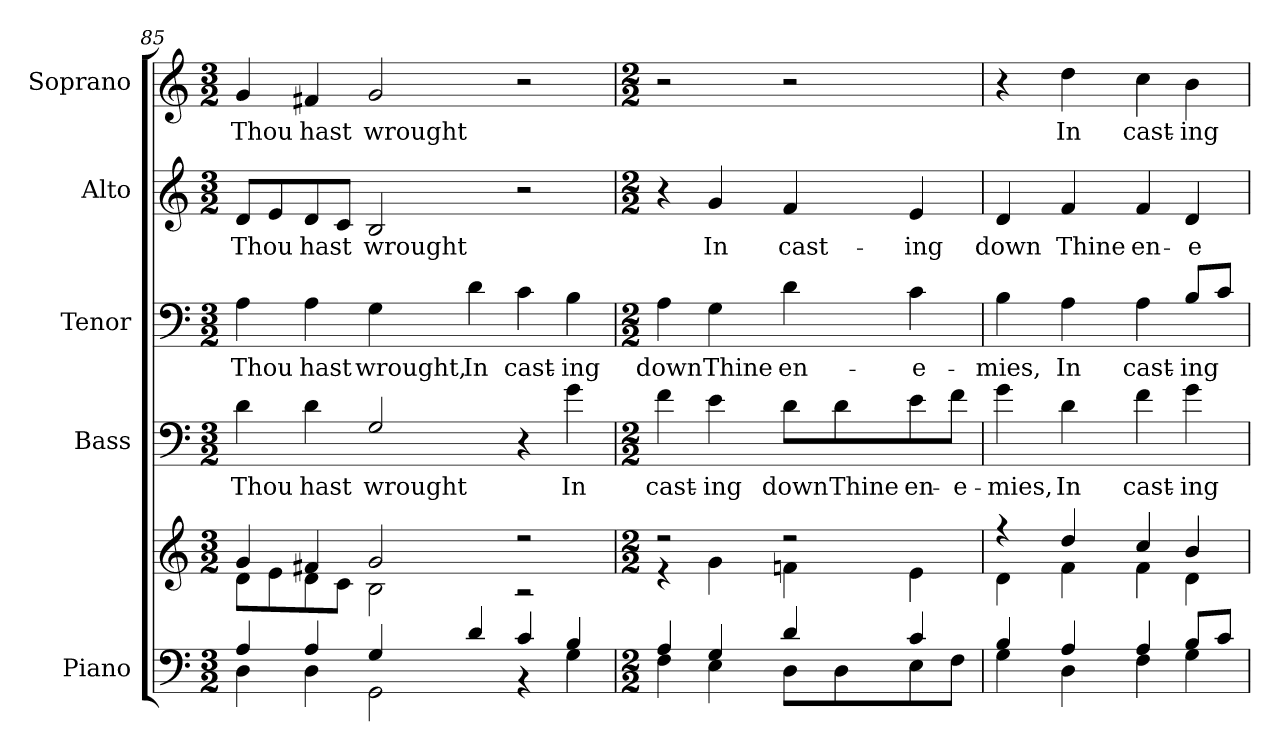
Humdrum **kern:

**kern	**kern	**kern	**text	**kern	**text	**kern	**text	**kern	**text
*part5	*part5	*part4	*part4	*part3	*part3	*part2	*part2	*part1	*part1
*staff6	*staff5	*staff4	*staff4	*staff3	*staff3	*staff2	*staff2	*staff1	*staff1
*I"Piano	*	*I"Bass	*	*I"Tenor	*	*I"Alto	*	*I"Soprano	*
*I'Pno.	*	*	*	*	*	*	*	*	*
!!LO:LB:g=z
*clefF4	*clefG2	*clefF4	*	*clefF4	*	*clefG2	*	*clefG2	*
*	*	*ITrd7c12	*	*	*	*	*	*	*
*k[]	*k[]	*k[]	*	*k[]	*	*k[]	*	*k[]	*
*C:	*C:	*C:	*	*C:	*	*C:	*	*C:	*
*M3/2	*M3/2	*M3/2	*	*M3/2	*	*M3/2	*	*M3/2	*
=85	=85	=85	=85	=85	=85	=85	=85	=85	=85
*^	*^	*	*	*	*	*	*	*	*
!	!	!	!	!	!LO:LY:b:color=#000000	!	!	!	!	!	!
!	!	!	!	!	!	!	!LO:LY:b:color=#000000	!	!	!	!
!	!	!	!	!	!	!	!	!	!LO:LY:b:color=#000000	!	!
!	!	!	!	!	!	!	!	!	!	!	!LO:LY:b:color=#000000
4Ai/	4Di\	4gi/	8di\L	4Di\	Thou	4Ai\	Thou	8di/L	Thou	4gi/	Thou
.	.	.	8ei\	.	.	.	.	8ei/	.	.	.
!	!	!	!	!	!LO:LY:b:color=#000000	!	!	!	!	!	!
!	!	!	!	!	!	!	!LO:LY:b:color=#000000	!	!	!	!
!	!	!	!	!	!	!	!	!	!LO:LY:b:color=#000000	!	!
!	!	!	!	!	!	!	!	!	!	!	!LO:LY:b:color=#000000
4Ai/	4Di\	4f#Xi/	8di\	4Di\	hast	4Ai\	hast	8di/	hast	4f#Xi/	hast
.	.	.	8ci\J	.	.	.	.	8ci/J	.	.	.
!	!	!	!	!	!LO:LY:b:color=#000000	!	!	!	!	!	!
!	!	!	!	!	!	!	!LO:LY:b:color=#000000	!	!	!	!
!	!	!	!	!	!	!	!	!	!LO:LY:b:color=#000000	!	!
!	!	!	!	!	!	!	!	!	!	!	!LO:LY:b:color=#000000
4Gi/	2GGi\	2gi/	2Bi\	2GGi/	wrought	4Gi\	wrought,	2Bi/	wrought	2gi/	wrought
!	!	!	!	!	!	!	!LO:LY:b:color=#000000	!	!	!	!
4di/	.	.	.	.	.	4di\	In	.	.	.	.
!	!	!	!	!	!	!	!LO:LY:b:color=#000000	!	!	!	!
4ci/	4r	2r	2r	4r	.	4ci\	cast-	2r	.	2r	.
!	!	!	!	!	!LO:LY:b:color=#000000	!	!	!	!	!	!
!	!	!	!	!	!	!	!LO:LY:b:color=#000000	!	!	!	!
4Bi/	4Gi\	.	.	4Gi\	In	4Bi\	-ing	.	.	.	.
=86	=86	=86	=86	=86	=86	=86	=86	=86	=86	=86	=86
*M2/2	*	*M2/2	*	*M2/2	*	*M2/2	*	*M2/2	*	*M2/2	*
!	!	!	!	!	!LO:LY:b:color=#000000	!	!	!	!	!	!
!	!	!	!	!	!	!	!LO:LY:b:color=#000000	!	!	!	!
4Ai/	4Fi\	2r	4r	4Fi\	cast-	4Ai\	down	4r	.	2r	.
!	!	!	!	!	!LO:LY:b:color=#000000	!	!	!	!	!	!
!	!	!	!	!	!	!	!LO:LY:b:color=#000000	!	!	!	!
!	!	!	!	!	!	!	!	!	!LO:LY:b:color=#000000	!	!
4Gi/	4Ei\	.	4gi\	4Ei\	-ing	4Gi\	Thine	4gi/	In	.	.
!	!	!	!	!	!LO:LY:b:color=#000000	!	!	!	!	!	!
!	!	!	!	!	!	!	!LO:LY:b:color=#000000	!	!	!	!
!	!	!	!	!	!	!	!	!	!LO:LY:b:color=#000000	!	!
4di/	8Di\L	2r	4fni\	8Di\L	down	4di\	en-	4fi/	cast-	2r	.
!	!	!	!	!	!LO:LY:b:color=#000000	!	!	!	!	!	!
.	8Di\	.	.	8Di\	Thine	.	.	.	.	.	.
!	!	!	!	!	!LO:LY:b:color=#000000	!	!	!	!	!	!
!	!	!	!	!	!	!	!LO:LY:b:color=#000000	!	!	!	!
!	!	!	!	!	!	!	!	!	!LO:LY:b:color=#000000	!	!
4ci/	8Ei\	.	4ei\	8Ei\	en-	4ci\	-e-	4ei/	-ing	.	.
!	!	!	!	!	!LO:LY:b:color=#000000	!	!	!	!	!	!
.	8Fi\J	.	.	8Fi\J	-e-	.	.	.	.	.	.
=87	=87	=87	=87	=87	=87	=87	=87	=87	=87	=87	=87
!	!	!	!	!	!LO:LY:b:color=#000000	!	!	!	!	!	!
!	!	!	!	!	!	!	!LO:LY:b:color=#000000	!	!	!	!
!	!	!	!	!	!	!	!	!	!LO:LY:b:color=#000000	!	!
4Bi/	4Gi\	4r	4di\	4Gi\	-mies,	4Bi\	-mies,	4di/	down	4r	.
!	!	!	!	!	!LO:LY:b:color=#000000	!	!	!	!	!	!
!	!	!	!	!	!	!	!LO:LY:b:color=#000000	!	!	!	!
!	!	!	!	!	!	!	!	!	!LO:LY:b:color=#000000	!	!
!	!	!	!	!	!	!	!	!	!	!	!LO:LY:b:color=#000000
4Ai/	4Di\	4ddi/	4fi\	4Di\	In	4Ai\	In	4fi/	Thine	4ddi\	In
!	!	!	!	!	!LO:LY:b:color=#000000	!	!	!	!	!	!
!	!	!	!	!	!	!	!LO:LY:b:color=#000000	!	!	!	!
!	!	!	!	!	!	!	!	!	!LO:LY:b:color=#000000	!	!
!	!	!	!	!	!	!	!	!	!	!	!LO:LY:b:color=#000000
4Ai/	4Fi\	4cci/	4fi\	4Fi\	cast-	4Ai\	cast-	4fi/	en-	4cci\	cast-
!	!	!	!	!	!LO:LY:b:color=#000000	!	!	!	!	!	!
!	!	!	!	!	!	!	!LO:LY:b:color=#000000	!	!	!	!
!	!	!	!	!	!	!	!	!	!LO:LY:b:color=#000000	!	!
!	!	!	!	!	!	!	!	!	!	!	!LO:LY:b:color=#000000
8Bi/L	4Gi\	4bi/	4di\	4Gi\	-ing	8Bi/L	-ing	4di/	-e-	4bi\	-ing
8ci/J	.	.	.	.	.	8ci/J	.	.	.	.	.
*v	*v	*	*	*	*	*	*	*	*	*	*
*	*v	*v	*	*	*	*	*	*	*	*
=	=	=	=	=	=	=	=	=	=
*-	*-	*-	*-	*-	*-	*-	*-	*-	*-
